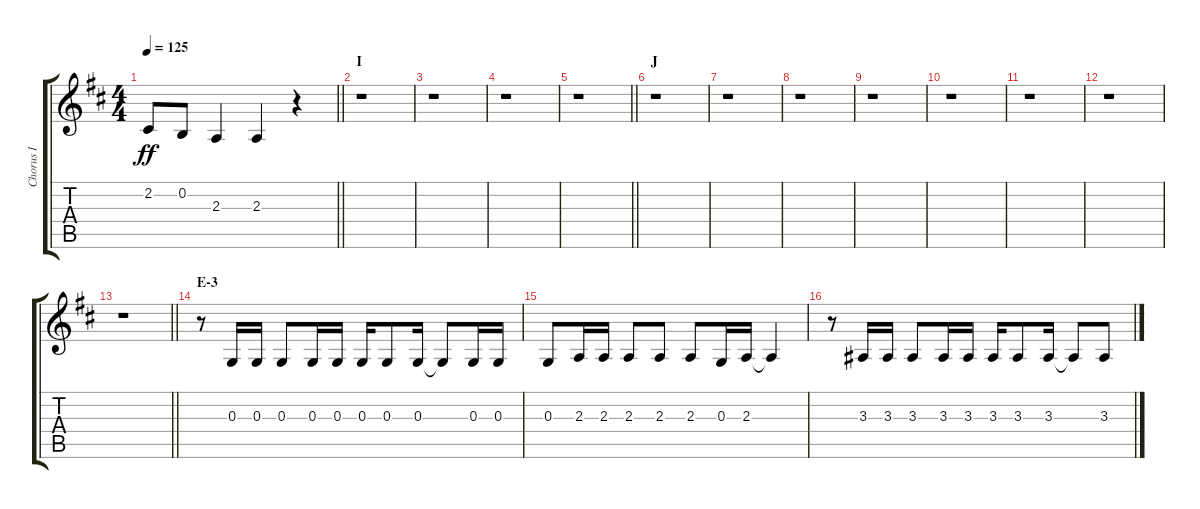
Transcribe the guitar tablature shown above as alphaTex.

\track ("Chorus I" "Chorus I") {instrument voiceoohs}
\staff {score tabs}
\tuning (E4 B3 G3 D3 A2 E2) {hide}
\ts (4 4)
\tempo 125
\clef g2
\barLineRight lightlight
\ks d
2.2.8{dy ff} 0.2.8 2.3.4 2.3.4 r.4 |
\section ("" "I")
r.1 |
r.1 |
r.1 |
\barLineRight lightlight
r.1 |
\section ("" "J")
r.1 |
r.1 |
r.1 |
r.1 |
r.1 |
r.1 |
r.1 |
\barLineRight lightlight
r.1 |
\section ("" "E-3")
r.8 0.3.16 0.3.16 0.3.8 0.3.16 0.3.16 0.3.16 0.3.8 0.3.16 0.3{t}.8 0.3.16 0.3.16 |
0.3.8 2.3.16 2.3.16 2.3.8 2.3.8 2.3.8 0.3.16 2.3.16 2.3{t}.4 |
r.8 3.3.16 3.3.16 3.3.8 3.3.16 3.3.16 3.3.16 3.3.8 3.3.16 3.3{t}.8 3.3.8
